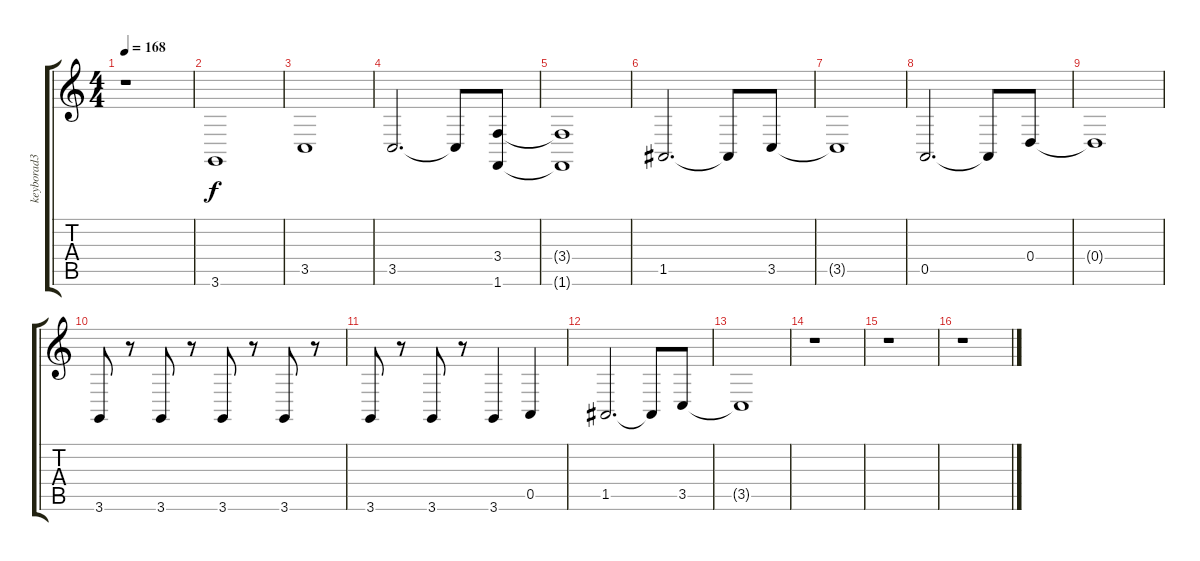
\track ("keyborad3" "keyborad3") {instrument stringensemble1}
\staff {score tabs}
\tuning (E4 B3 G3 D3 A2 E2) {hide}
\ts (4 4)
\tempo 168
\clef g2
\ks c
r.1{dy f} |
3.6.1 |
3.5.1 |
3.5.2{d} 3.5{t}.8 (3.4 1.6).8 |
(3.4{t} 1.6{t}).1 |
1.5.2{d} 1.5{t}.8 3.5.8 |
3.5{t}.1 |
0.5.2{d} 0.5{t}.8 0.4.8 |
0.4{t}.1 |
3.6.8 r.8 3.6.8 r.8 3.6.8 r.8 3.6.8 r.8 |
3.6.8 r.8 3.6.8 r.8 3.6.4 0.5.4 |
1.5.2{d} 1.5{t}.8 3.5.8 |
3.5{t}.1 |
r.1 |
r.1 |
r.1
